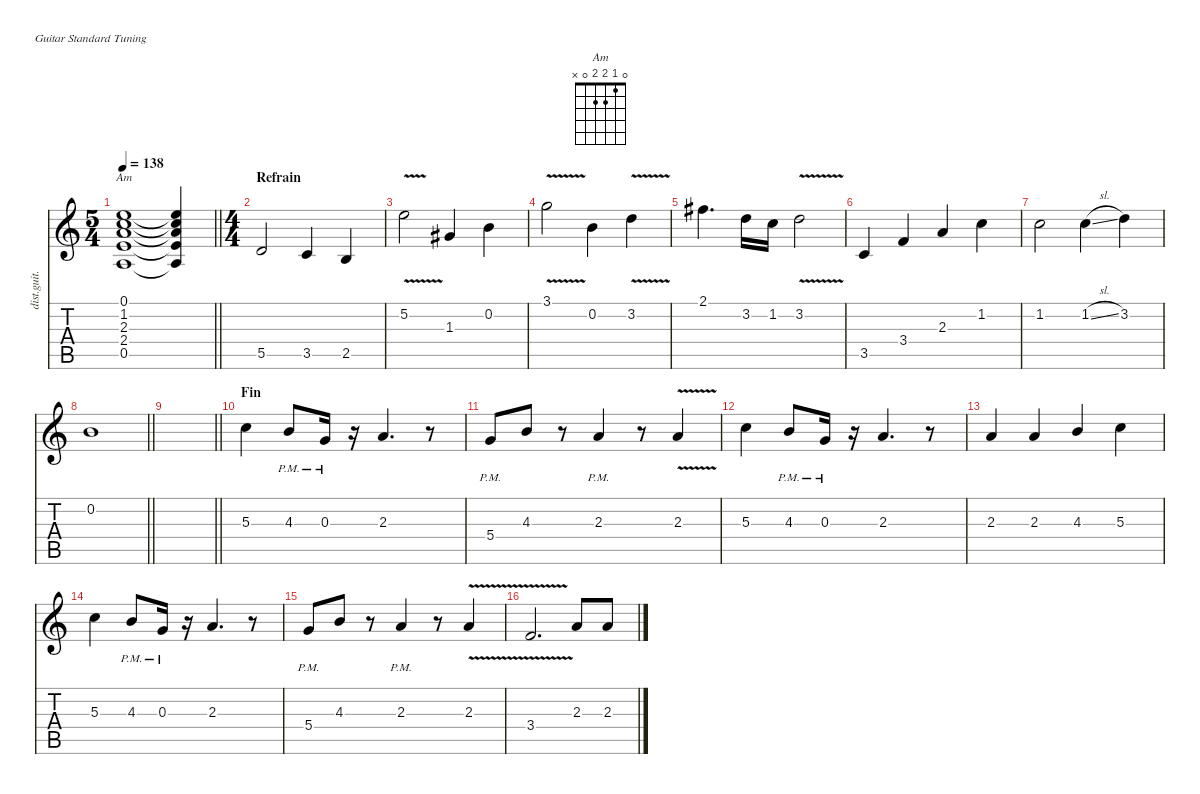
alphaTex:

\defaultSystemsLayout 4
\hideDynamics
\bracketExtendMode nobrackets
\track ("Sylvain" "dist.guit.") {instrument distortionguitar}
\staff {score tabs}
\tuning (E4 B3 G3 D3 A2 E2)
\chord ("Am" 0 1 2 2 0 x) {showfingering false}
\ts (5 4)
\tempo 138
\clef g2
\barLineRight lightlight
\ks aminor
(0.5 2.4 2.3 1.2 0.1).1{ch "Am" dy f} (0.5{t} 2.4{t} 2.3{t} 1.2{t} 0.1{t}).4 |
\ts (4 4)
\beaming (8 2 2 2 2)
\section ("" "Refrain")
5.5.2 3.5.4 2.5.4 |
5.2{v}.2{instrument distortionguitar} 1.3{acc #}.4 0.2.4 |
3.1{v}.2 0.2.4 3.2{v}.4 |
2.1{acc #}.4{d} 3.2.16 1.2.16 3.2{v}.2 |
3.5.4 3.4.4 2.3.4 1.2.4 |
1.2.2 1.2{sl}.4 3.2.4 |
\barLineRight lightlight
0.2.1 |
\barLineRight lightlight
|
\section ("" "Fin")
5.3.4{dy mf beam Down} 4.3{pm}.8{beam Up} 0.3{pm}.16{beam Up} r.16{beam Up} 2.3.4{d beam Up} r.8{beam Up} |
5.4{pm}.8{beam Up} 4.3.8{beam Up} r.8{beam Up} 2.3{pm}.4{beam Up} r.8{beam Up} 2.3{v}.4{beam Up} |
5.3.4{beam Down} 4.3{pm}.8{beam Up} 0.3{pm}.16{beam Up} r.16{beam Up} 2.3.4{d beam Up} r.8{beam Up} |
2.3.4{beam Up} 2.3.4{beam Up} 4.3.4{beam Up} 5.3.4{beam Down} |
5.3.4{beam Down} 4.3{pm}.8{beam Up} 0.3{pm}.16{beam Up} r.16{beam Up} 2.3.4{d beam Up} r.8{beam Up} |
5.4{pm}.8{beam Up} 4.3.8{beam Up} r.8{beam Up} 2.3{pm}.4{beam Up} r.8{beam Up} 2.3{v}.4{beam Up} |
3.4{v}.2{d beam Up} 2.3.8{beam Up} 2.3.8{beam Up}
